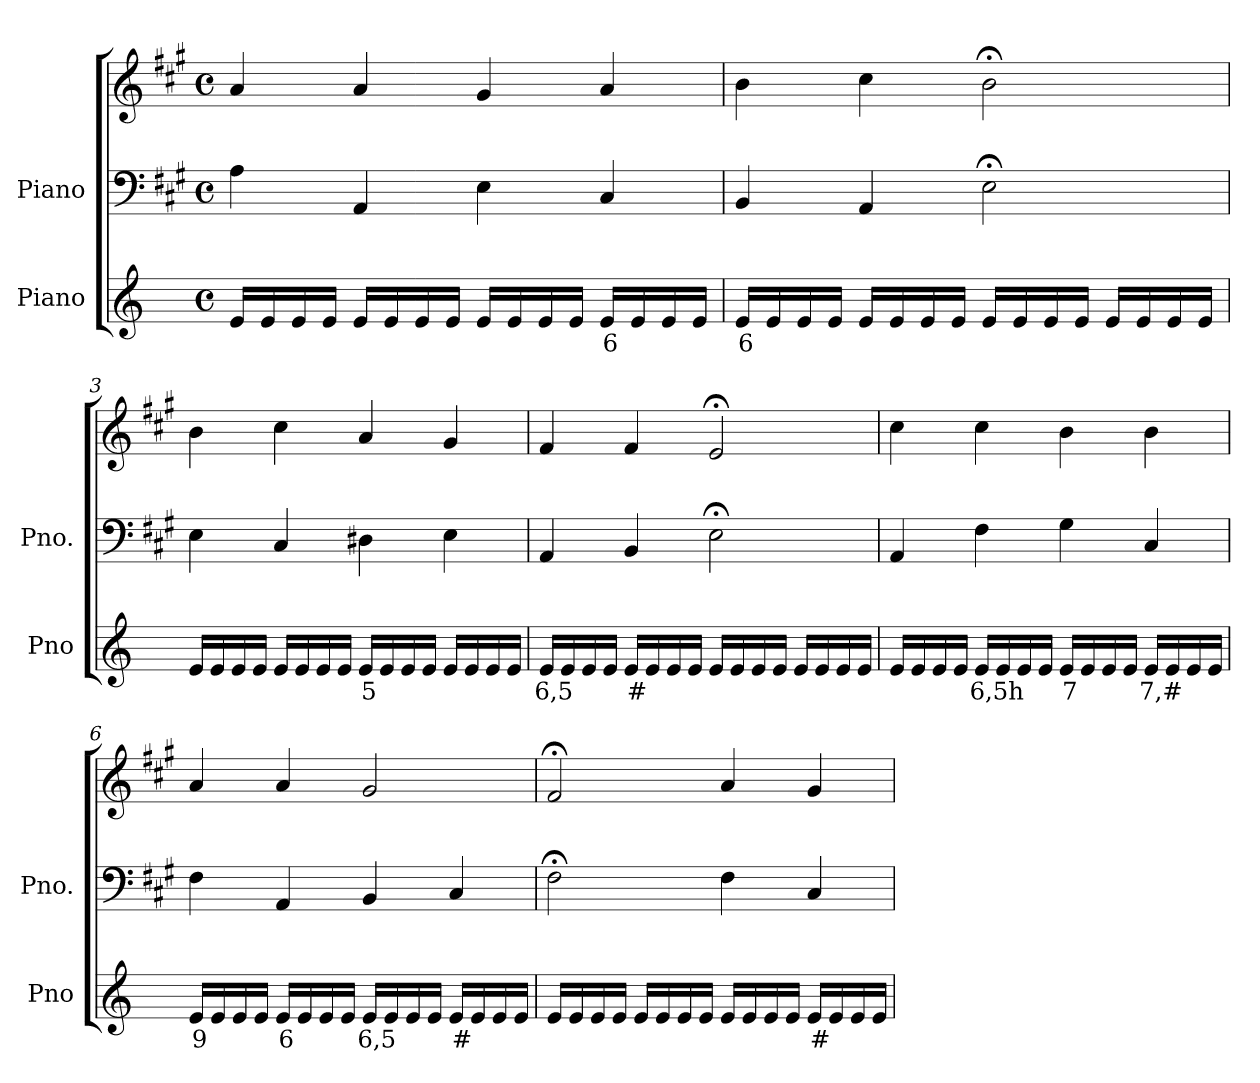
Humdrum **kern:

**kern	**text	**kern	**kern
*part2	*part2	*part1	*part1
*staff3	*staff3	*staff2	*staff1
*I"Piano	*	*I"Piano	*
*I'Pno	*	*I'Pno.	*
*clefG2	*	*clefF4	*clefG2
*k[]	*	*k[f#c#g#]	*k[f#c#g#]
*M4/4	*	*M4/4	*M4/4
*met(c)	*	*met(c)	*met(c)
=1	=1	=1	=1
16e/LL	.	4A\	4a/
16e/	.	.	.
16e/	.	.	.
16e/JJ	.	.	.
16e/LL	.	4AA/	4a/
16e/	.	.	.
16e/	.	.	.
16e/JJ	.	.	.
16e/LL	.	4E\	4g#/
16e/	.	.	.
16e/	.	.	.
16e/JJ	.	.	.
!	!LO:LY:b	!	!
16e/LL	6	4C#/	4a/
16e/	.	.	.
16e/	.	.	.
16e/JJ	.	.	.
=2	=2	=2	=2
!	!LO:LY:b	!	!
16e/LL	6	4BB/	4b\
16e/	.	.	.
16e/	.	.	.
16e/JJ	.	.	.
16e/LL	.	4AA/	4cc#\
16e/	.	.	.
16e/	.	.	.
16e/JJ	.	.	.
16e/LL	.	2E;<\	2b;<\
16e/	.	.	.
16e/	.	.	.
16e/JJ	.	.	.
16e/LL	.	.	.
16e/	.	.	.
16e/	.	.	.
16e/JJ	.	.	.
=3	=3	=3	=3
16e/LL	.	4E\	4b\
16e/	.	.	.
16e/	.	.	.
16e/JJ	.	.	.
16e/LL	.	4C#/	4cc#\
16e/	.	.	.
16e/	.	.	.
16e/JJ	.	.	.
!	!LO:LY:b	!	!
16e/LL	5	4D#X\	4a/
16e/	.	.	.
16e/	.	.	.
16e/JJ	.	.	.
16e/LL	.	4E\	4g#/
16e/	.	.	.
16e/	.	.	.
16e/JJ	.	.	.
=4	=4	=4	=4
!	!LO:LY:b	!	!
16e/LL	6,5	4AA/	4f#/
16e/	.	.	.
16e/	.	.	.
16e/JJ	.	.	.
!	!LO:LY:b	!	!
16e/LL	#	4BB/	4f#/
16e/	.	.	.
16e/	.	.	.
16e/JJ	.	.	.
16e/LL	.	2E;<\	2e;</
16e/	.	.	.
16e/	.	.	.
16e/JJ	.	.	.
16e/LL	.	.	.
16e/	.	.	.
16e/	.	.	.
16e/JJ	.	.	.
=5	=5	=5	=5
16e/LL	.	4AA/	4cc#\
16e/	.	.	.
16e/	.	.	.
16e/JJ	.	.	.
!	!LO:LY:b	!	!
16e/LL	6,5h	4F#\	4cc#\
16e/	.	.	.
16e/	.	.	.
16e/JJ	.	.	.
!	!LO:LY:b	!	!
16e/LL	7	4G#\	4b\
16e/	.	.	.
16e/	.	.	.
16e/JJ	.	.	.
!	!LO:LY:b	!	!
16e/LL	7,#	4C#/	4b\
16e/	.	.	.
16e/	.	.	.
16e/JJ	.	.	.
=6	=6	=6	=6
!	!LO:LY:b	!	!
16e/LL	9	4F#\	4a/
16e/	.	.	.
16e/	.	.	.
16e/JJ	.	.	.
!	!LO:LY:b	!	!
16e/LL	6	4AA/	4a/
16e/	.	.	.
16e/	.	.	.
16e/JJ	.	.	.
!	!LO:LY:b	!	!
16e/LL	6,5	4BB/	2g#/
16e/	.	.	.
16e/	.	.	.
16e/JJ	.	.	.
!	!LO:LY:b	!	!
16e/LL	#	4C#/	.
16e/	.	.	.
16e/	.	.	.
16e/JJ	.	.	.
=7	=7	=7	=7
16e/LL	.	2F#;<\	2f#;</
16e/	.	.	.
16e/	.	.	.
16e/JJ	.	.	.
16e/LL	.	.	.
16e/	.	.	.
16e/	.	.	.
16e/JJ	.	.	.
16e/LL	.	4F#\	4a/
16e/	.	.	.
16e/	.	.	.
16e/JJ	.	.	.
!	!LO:LY:b	!	!
16e/LL	#	4C#/	4g#/
16e/	.	.	.
16e/	.	.	.
16e/JJ	.	.	.
=	=	=	=
*-	*-	*-	*-
